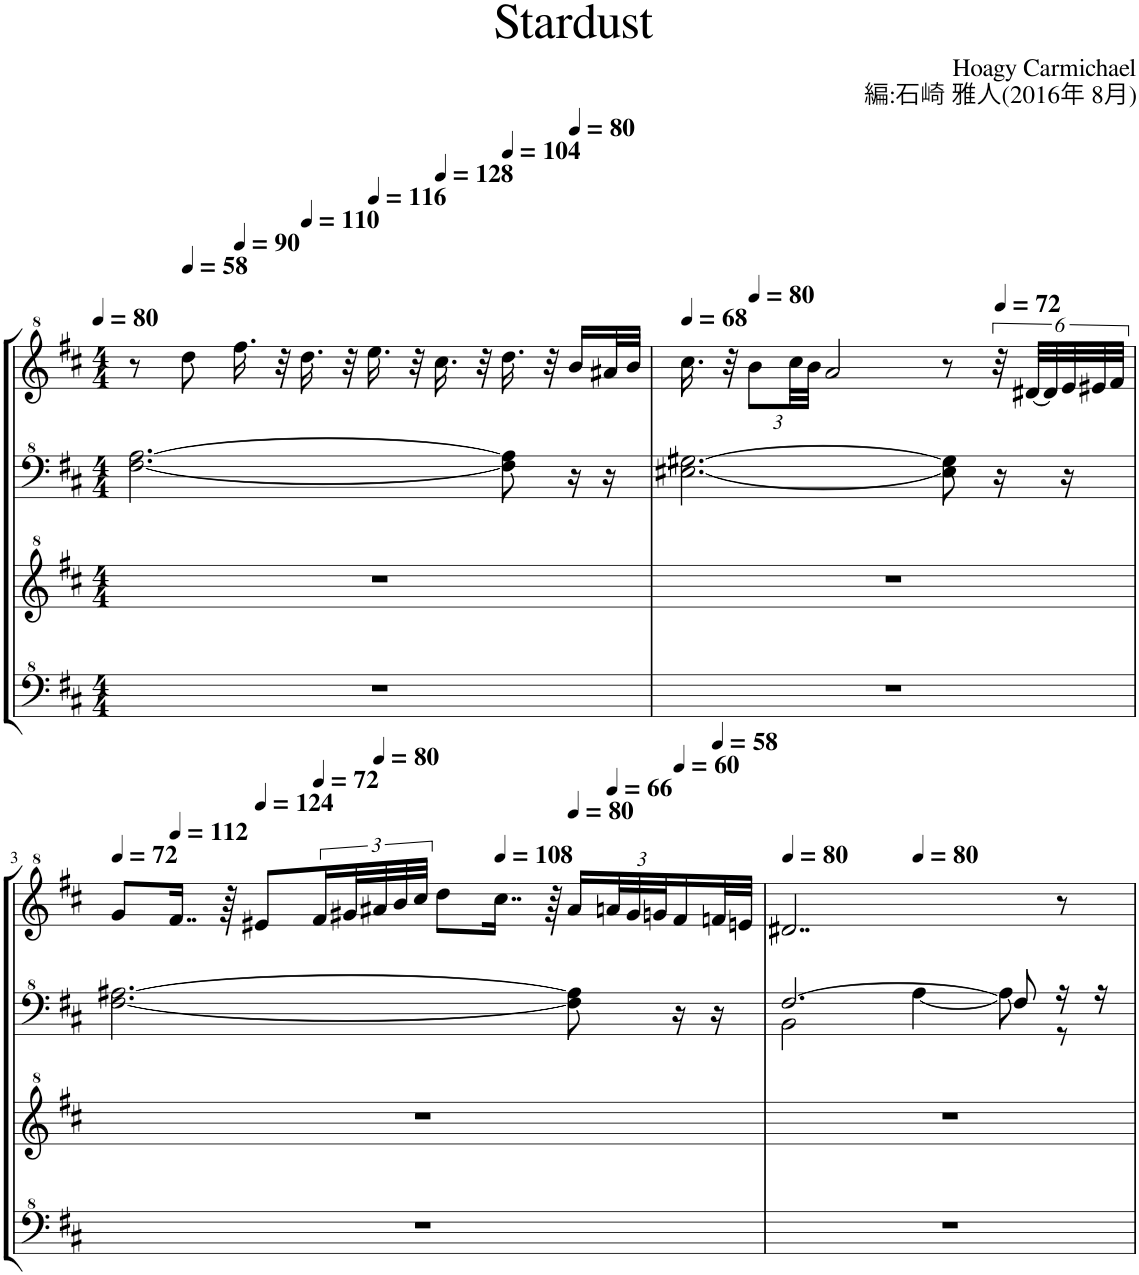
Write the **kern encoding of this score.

**kern	**kern	**kern	**kern
*part1	*part1	*part1	*part1
*staff4	*staff3	*staff2	*staff1
*I"Model III	*	*	*
*clefF^4	*clefG^2	*clefF^4	*clefG^2
*k[f#c#]	*k[f#c#]	*k[f#c#]	*k[f#c#]
*M4/4	*M4/4	*M4/4	*M4/4
*MM80	*MM80	*MM80	*MM80
=1	=1	=1	=1
1r	1r	[2.f#\ [2.a\	8r
*	*	*	*MM58
.	.	.	8ddd\
*	*	*	*MM90
.	.	.	16.fff#\
.	.	.	32r
*	*	*	*MM110
.	.	.	16.ddd\
.	.	.	32r
*	*	*	*MM116
.	.	.	16.eee\
.	.	.	32r
*	*	*	*MM128
.	.	.	16.ccc#\
.	.	.	32r
*	*	*	*MM104
.	.	8f#\] 8a\]	16.ddd\
.	.	.	32r
*	*	*	*MM80
.	.	16r	16bb/LL
.	.	16r	32aa#X/L
.	.	.	32bb/JJJ
=2	=2	=2	=2
*	*	*	*MM68
1r	1r	[2.e#X\ [2.g#X\	16.ccc#\
.	.	.	32r
*	*	*	*Xbrackettup
*	*	*	*MM80
.	.	.	12bb\L
.	.	.	48ccc#\LL
.	.	.	48bb\JJJ
.	.	.	2aa/
.	.	8e#\] 8g#\]	8r
*	*	*	*brackettup
*	*	*	*MM72
.	.	16r	48r
.	.	.	[48dd#X/LLL
.	.	.	48dd#/]
.	.	16r	48ee/
.	.	.	48ee#X/
.	.	.	48ff#/JJJ
!!LO:LB:g=z
=3	=3	=3	=3
*	*	*	*MM72
1r	1r	[2.f#\ [2.a#X\	8gg/L
*	*	*	*MM112
.	.	.	16..ff#/Jk
.	.	.	64r
*	*	*	*MM124
.	.	.	8ee#X/L
*	*	*	*MM72
.	.	.	24ff#/L
.	.	.	48gg#X/L
*	*	*	*MM80
.	.	.	48aa#X/
.	.	.	48bb/
.	.	.	48ccc#/JJJ
.	.	.	8ddd\L
*	*	*	*MM108
.	.	.	16..ccc#\Jk
.	.	.	64r
*	*	*	*MM80
.	.	8f#\] 8a#\]	16aa#/LL
*	*	*	*Xbrackettup
*	*	*	*MM66
.	.	.	48aan/L
.	.	.	48gg#/
.	.	.	48ggn/J
*	*	*	*MM60
.	.	16r	16ff#/
*	*	*	*MM58
.	.	16r	32ffn/L
.	.	.	32een/JJJ
=4	=4	=4	=4
*	*	*	*MM80
*	*	*^	*
1r	1r	[2.f#/	2B\	2..dd#X/
*	*	*	*	*MM80
.	.	.	[4a\	.
.	.	8f#/]	8a\]	.
.	.	16r	8r	8r
.	.	16r	.	.
*	*	*v	*v	*
=	=	=	=
*-	*-	*-	*-
